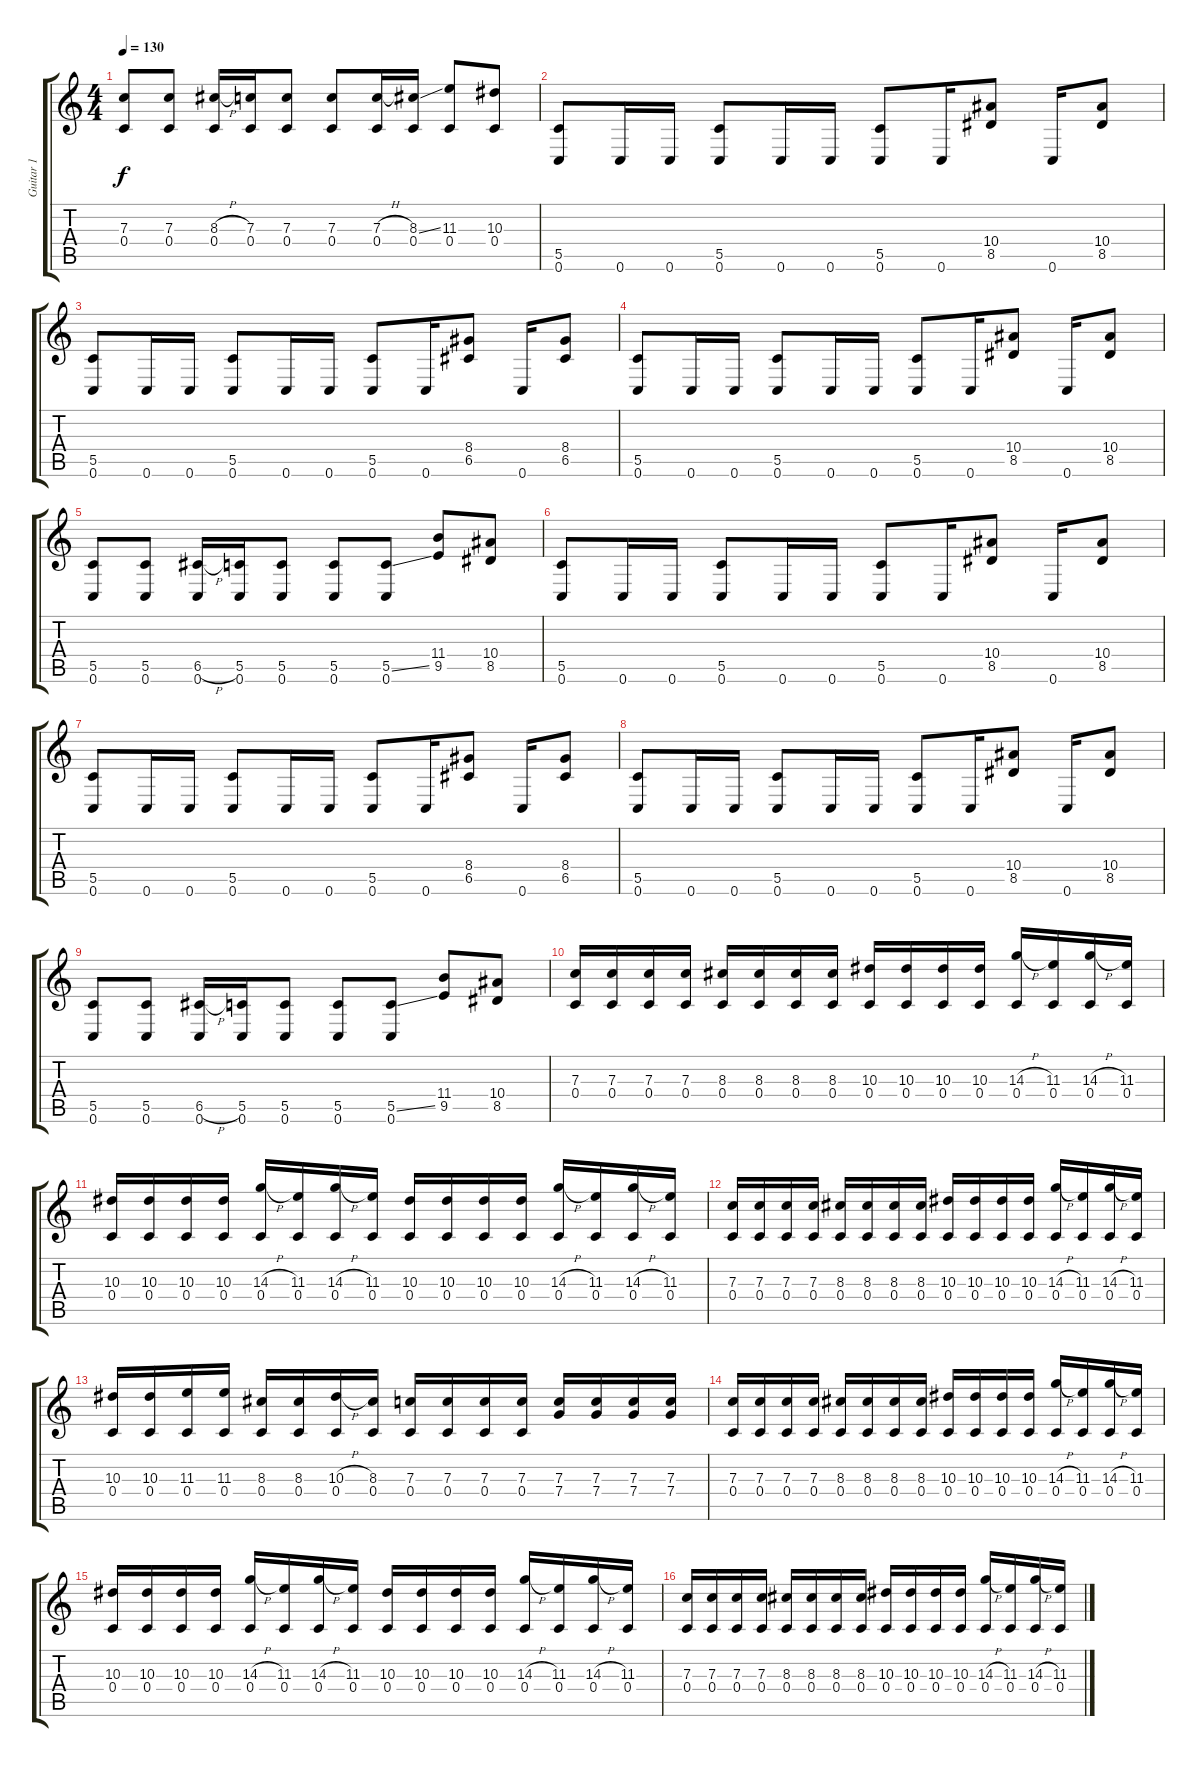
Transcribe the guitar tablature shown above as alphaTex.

\track ("Guitar 1" "Guitar 1") {instrument overdrivenguitar}
\staff {score tabs}
\tuning (D4 A3 F3 C3 G2 C2) {hide}
\ts (4 4)
\tempo 130
\clef g2
\ks c
(7.3 0.4).8{dy f} (7.3 0.4).8 (8.3{h} 0.4).16 (7.3 0.4).16 (7.3 0.4).8 (7.3 0.4).8 (7.3{h} 0.4).16 (8.3{ss} 0.4).16 (11.3 0.4).8 (10.3 0.4).8 |
\section ("" "")
(5.5 0.6).8 0.6.16 0.6.16 (5.5 0.6).8 0.6.16 0.6.16 (5.5 0.6).8 0.6.16 (10.4 8.5).8 0.6.16 (10.4 8.5).8 |
(5.5 0.6).8 0.6.16 0.6.16 (5.5 0.6).8 0.6.16 0.6.16 (5.5 0.6).8 0.6.16 (8.4 6.5).8 0.6.16 (8.4 6.5).8 |
(5.5 0.6).8 0.6.16 0.6.16 (5.5 0.6).8 0.6.16 0.6.16 (5.5 0.6).8 0.6.16 (10.4 8.5).8 0.6.16 (10.4 8.5).8 |
(5.5 0.6).8 (5.5 0.6).8 (6.5{h} 0.6).16 (5.5 0.6).16 (5.5 0.6).8 (5.5 0.6).8 (5.5{ss} 0.6).8 (11.4 9.5).8 (10.4 8.5).8 |
(5.5 0.6).8 0.6.16 0.6.16 (5.5 0.6).8 0.6.16 0.6.16 (5.5 0.6).8 0.6.16 (10.4 8.5).8 0.6.16 (10.4 8.5).8 |
(5.5 0.6).8 0.6.16 0.6.16 (5.5 0.6).8 0.6.16 0.6.16 (5.5 0.6).8 0.6.16 (8.4 6.5).8 0.6.16 (8.4 6.5).8 |
(5.5 0.6).8 0.6.16 0.6.16 (5.5 0.6).8 0.6.16 0.6.16 (5.5 0.6).8 0.6.16 (10.4 8.5).8 0.6.16 (10.4 8.5).8 |
(5.5 0.6).8 (5.5 0.6).8 (6.5{h} 0.6).16 (5.5 0.6).16 (5.5 0.6).8 (5.5 0.6).8 (5.5{ss} 0.6).8 (11.4 9.5).8 (10.4 8.5).8 |
\section ("" "")
(7.3 0.4).16 (7.3 0.4).16 (7.3 0.4).16 (7.3 0.4).16 (8.3 0.4).16 (8.3 0.4).16 (8.3 0.4).16 (8.3 0.4).16 (10.3 0.4).16 (10.3 0.4).16 (10.3 0.4).16 (10.3 0.4).16 (14.3{h} 0.4).16 (11.3 0.4).16 (14.3{h} 0.4).16 (11.3 0.4).16 |
(10.3 0.4).16 (10.3 0.4).16 (10.3 0.4).16 (10.3 0.4).16 (14.3{h} 0.4).16 (11.3 0.4).16 (14.3{h} 0.4).16 (11.3 0.4).16 (10.3 0.4).16 (10.3 0.4).16 (10.3 0.4).16 (10.3 0.4).16 (14.3{h} 0.4).16 (11.3 0.4).16 (14.3{h} 0.4).16 (11.3 0.4).16 |
(7.3 0.4).16 (7.3 0.4).16 (7.3 0.4).16 (7.3 0.4).16 (8.3 0.4).16 (8.3 0.4).16 (8.3 0.4).16 (8.3 0.4).16 (10.3 0.4).16 (10.3 0.4).16 (10.3 0.4).16 (10.3 0.4).16 (14.3{h} 0.4).16 (11.3 0.4).16 (14.3{h} 0.4).16 (11.3 0.4).16 |
(10.3 0.4).16 (10.3 0.4).16 (11.3 0.4).16 (11.3 0.4).16 (8.3 0.4).16 (8.3 0.4).16 (10.3{h} 0.4).16 (8.3 0.4).16 (7.3 0.4).16 (7.3 0.4).16 (7.3 0.4).16 (7.3 0.4).16 (7.3 7.4).16 (7.3 7.4).16 (7.3 7.4).16 (7.3 7.4).16 |
(7.3 0.4).16 (7.3 0.4).16 (7.3 0.4).16 (7.3 0.4).16 (8.3 0.4).16 (8.3 0.4).16 (8.3 0.4).16 (8.3 0.4).16 (10.3 0.4).16 (10.3 0.4).16 (10.3 0.4).16 (10.3 0.4).16 (14.3{h} 0.4).16 (11.3 0.4).16 (14.3{h} 0.4).16 (11.3 0.4).16 |
(10.3 0.4).16 (10.3 0.4).16 (10.3 0.4).16 (10.3 0.4).16 (14.3{h} 0.4).16 (11.3 0.4).16 (14.3{h} 0.4).16 (11.3 0.4).16 (10.3 0.4).16 (10.3 0.4).16 (10.3 0.4).16 (10.3 0.4).16 (14.3{h} 0.4).16 (11.3 0.4).16 (14.3{h} 0.4).16 (11.3 0.4).16 |
(7.3 0.4).16 (7.3 0.4).16 (7.3 0.4).16 (7.3 0.4).16 (8.3 0.4).16 (8.3 0.4).16 (8.3 0.4).16 (8.3 0.4).16 (10.3 0.4).16 (10.3 0.4).16 (10.3 0.4).16 (10.3 0.4).16 (14.3{h} 0.4).16 (11.3 0.4).16 (14.3{h} 0.4).16 (11.3 0.4).16
